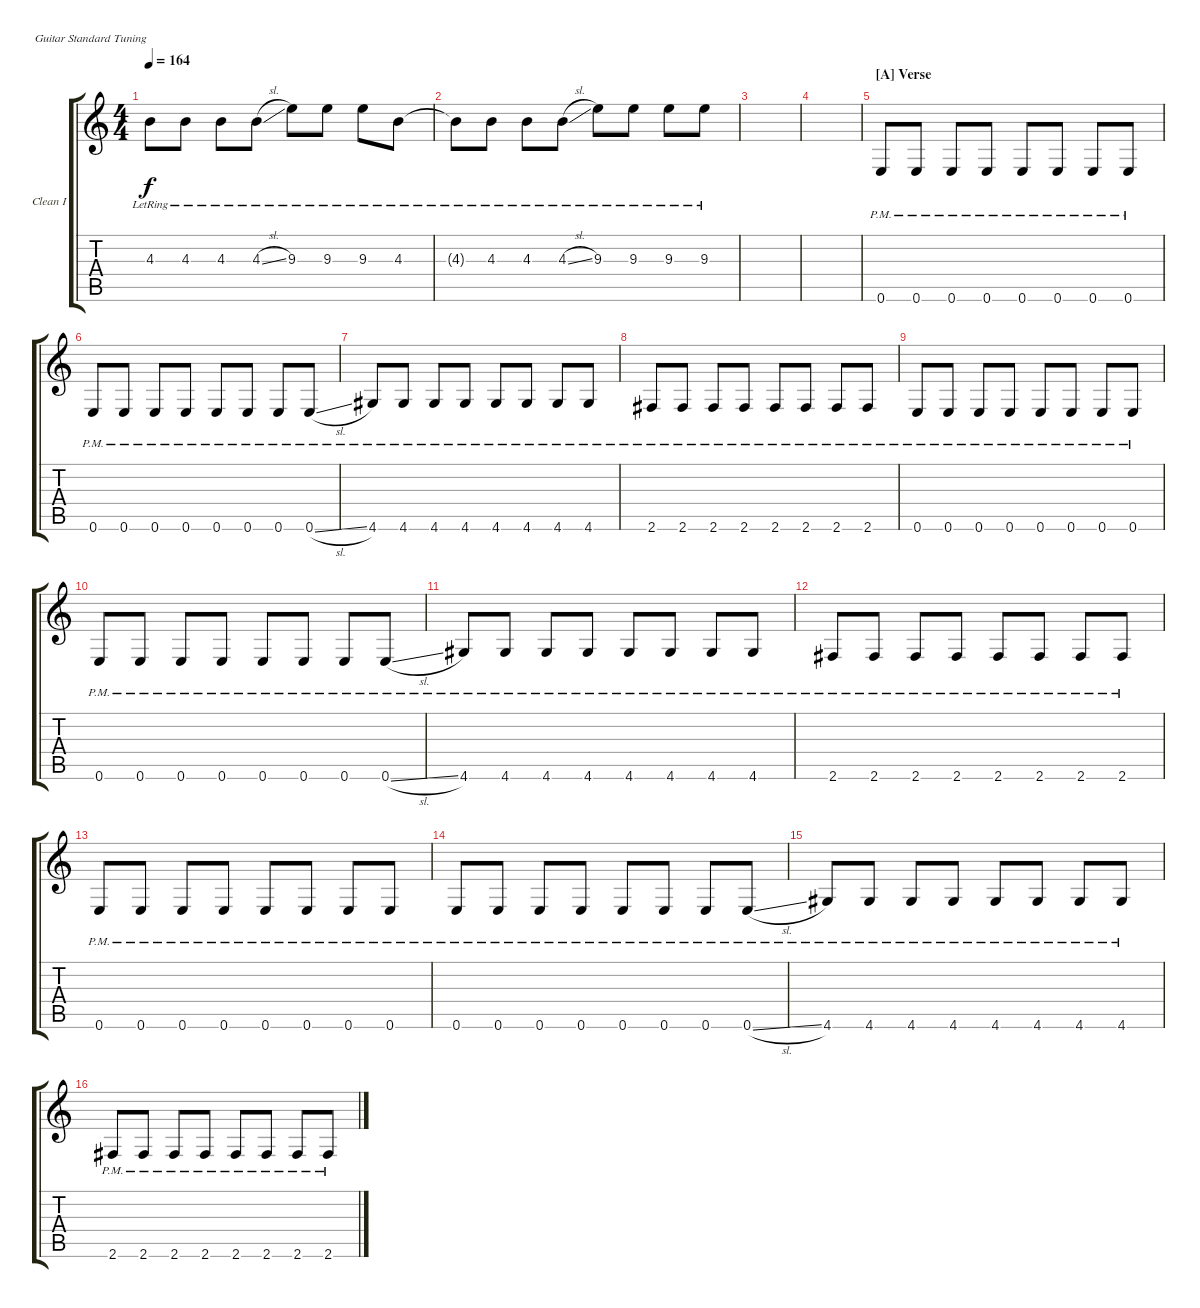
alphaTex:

\defaultSystemsLayout 4
\bracketExtendMode groupsimilarinstruments
\firstSystemTrackNameOrientation horizontal
\otherSystemsTrackNameOrientation horizontal
\track ("Clean I" "Clean I") {instrument electricguitarclean}
\staff {score tabs}
\tuning (E4 B3 G3 D3 A2 E2)
\ts (4 4)
\tempo 164
\clef g2
\scale
0.333333
\ks c
4.3{lr t}.8{dy f} 4.3{lr}.8 4.3{lr}.8 4.3{sl lr}.8 9.3{lr}.8 9.3{lr}.8 9.3{lr}.8 4.3{lr}.8 |
\scale
0.333333 4.3{lr t}.8 4.3{lr}.8 4.3{lr}.8 4.3{sl lr}.8 9.3{lr}.8 9.3{lr}.8 9.3{lr}.8 9.3{lr}.8 |
\scale
0.333333 |
\scale
0.333333 |
\section ("A" "Verse")
\scale
0.333333 0.6{pm}.8 0.6{pm}.8 0.6{pm}.8 0.6{pm}.8 0.6{pm}.8 0.6{pm}.8 0.6{pm}.8 0.6{pm}.8 |
\scale
0.333333 0.6{pm}.8 0.6{pm}.8 0.6{pm}.8 0.6{pm}.8 0.6{pm}.8 0.6{pm}.8 0.6{pm}.8 0.6{sl pm}.8 |
4.6{pm}.8 4.6{pm}.8 4.6{pm}.8 4.6{pm}.8 4.6{pm}.8 4.6{pm}.8 4.6{pm}.8 4.6{pm}.8 |
2.6{pm}.8 2.6{pm}.8 2.6{pm}.8 2.6{pm}.8 2.6{pm}.8 2.6{pm}.8 2.6{pm}.8 2.6{pm}.8 |
0.6{pm}.8 0.6{pm}.8 0.6{pm}.8 0.6{pm}.8 0.6{pm}.8 0.6{pm}.8 0.6{pm}.8 0.6{pm}.8 |
0.6{pm}.8 0.6{pm}.8 0.6{pm}.8 0.6{pm}.8 0.6{pm}.8 0.6{pm}.8 0.6{pm}.8 0.6{sl pm}.8 |
4.6{pm}.8 4.6{pm}.8 4.6{pm}.8 4.6{pm}.8 4.6{pm}.8 4.6{pm}.8 4.6{pm}.8 4.6{pm}.8 |
2.6{pm}.8 2.6{pm}.8 2.6{pm}.8 2.6{pm}.8 2.6{pm}.8 2.6{pm}.8 2.6{pm}.8 2.6{pm}.8 |
0.6{pm}.8 0.6{pm}.8 0.6{pm}.8 0.6{pm}.8 0.6{pm}.8 0.6{pm}.8 0.6{pm}.8 0.6{pm}.8 |
0.6{pm}.8 0.6{pm}.8 0.6{pm}.8 0.6{pm}.8 0.6{pm}.8 0.6{pm}.8 0.6{pm}.8 0.6{sl pm}.8 |
4.6{pm}.8 4.6{pm}.8 4.6{pm}.8 4.6{pm}.8 4.6{pm}.8 4.6{pm}.8 4.6{pm}.8 4.6{pm}.8 |
2.6{pm}.8 2.6{pm}.8 2.6{pm}.8 2.6{pm}.8 2.6{pm}.8 2.6{pm}.8 2.6{pm}.8 2.6{pm}.8
